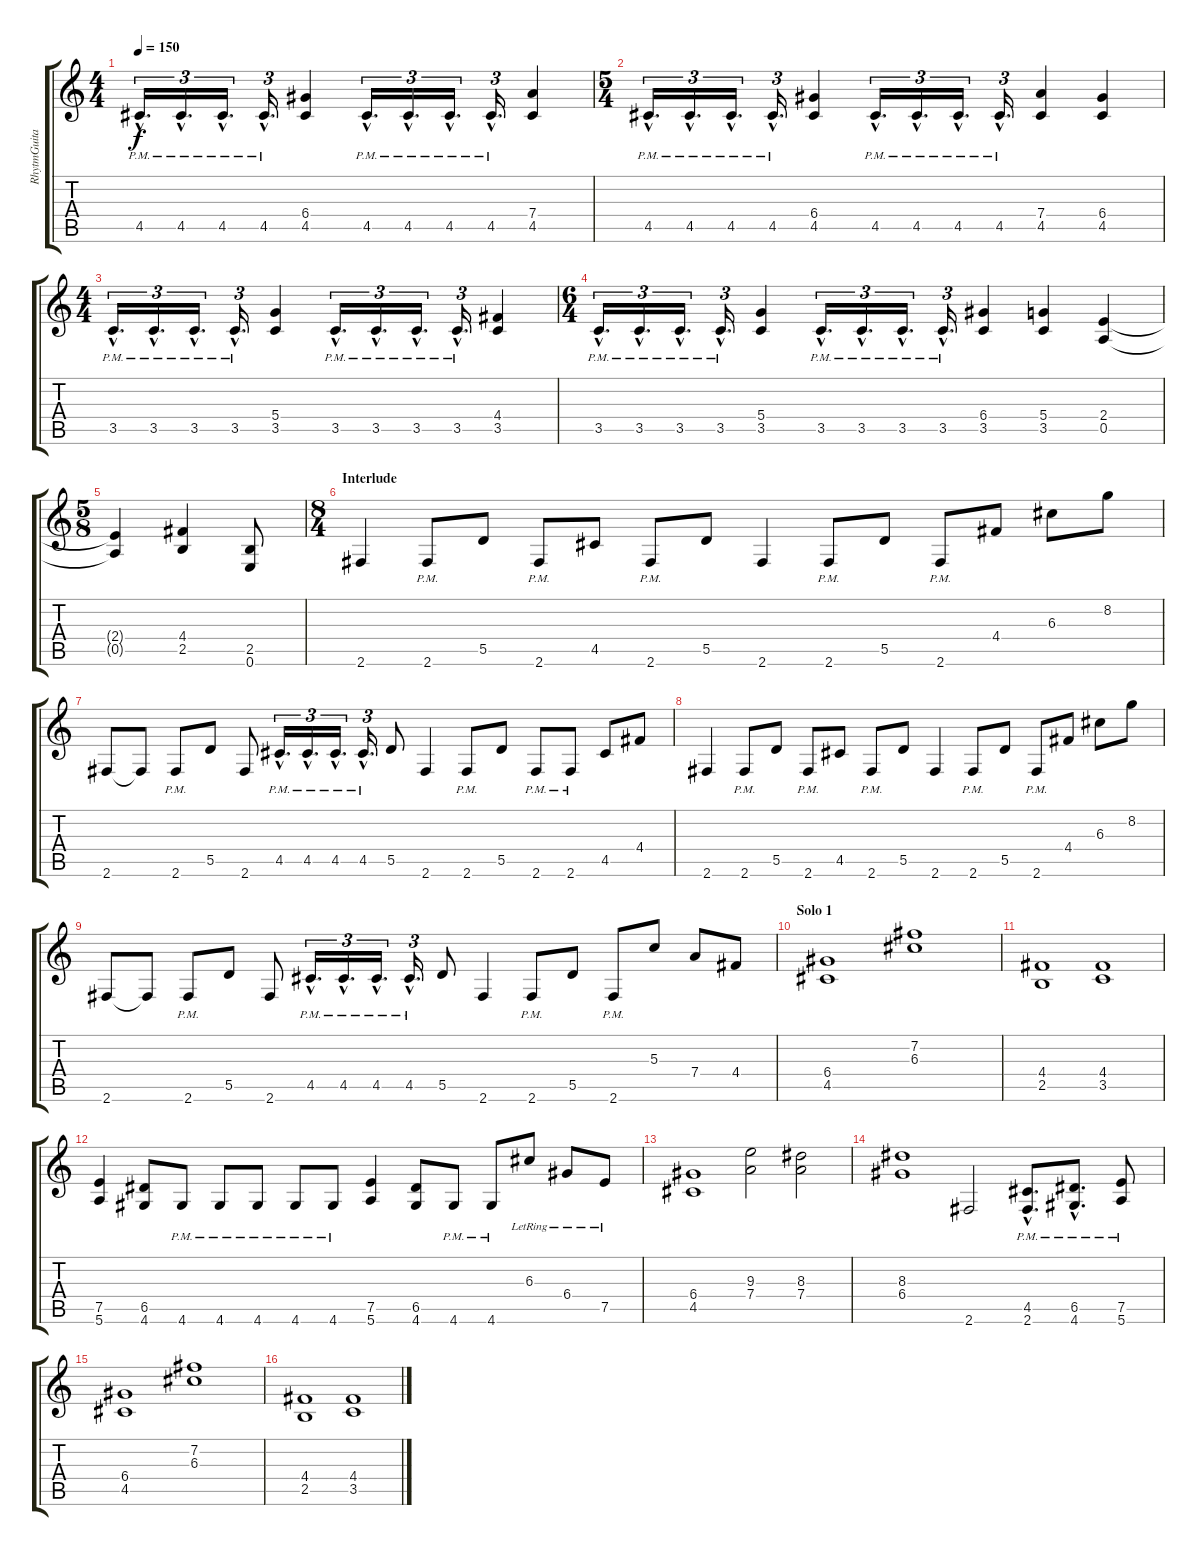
\track ("RhytmGuitar - Michael Denner" "RhytmGuita") {instrument distortionguitar}
\staff {score tabs}
\tuning (E4 B3 G3 D3 A2 E2) {hide}
\ts (4 4)
\tempo 150
\clef g2
\ks c
4.5{hac pm}.16{d tu (3 2) dy f} 4.5{hac pm}.16{d tu (3 2)} 4.5{hac pm}.16{d tu (3 2)} 4.5{hac pm}.16{d tu (3 2)} (6.4 4.5).4 4.5{hac pm}.16{d tu (3 2)} 4.5{hac pm}.16{d tu (3 2)} 4.5{hac pm}.16{d tu (3 2)} 4.5{hac pm}.16{d tu (3 2)} (7.4 4.5).4 |
\ts (5 4)
4.5{hac pm}.16{d tu (3 2)} 4.5{hac pm}.16{d tu (3 2)} 4.5{hac pm}.16{d tu (3 2)} 4.5{hac pm}.16{d tu (3 2)} (6.4 4.5).4 4.5{hac pm}.16{d tu (3 2)} 4.5{hac pm}.16{d tu (3 2)} 4.5{hac pm}.16{d tu (3 2)} 4.5{hac pm}.16{d tu (3 2)} (7.4 4.5).4 (6.4 4.5).4 |
\ts (4 4)
3.5{hac pm}.16{d tu (3 2)} 3.5{hac pm}.16{d tu (3 2)} 3.5{hac pm}.16{d tu (3 2)} 3.5{hac pm}.16{d tu (3 2)} (5.4 3.5).4 3.5{hac pm}.16{d tu (3 2)} 3.5{hac pm}.16{d tu (3 2)} 3.5{hac pm}.16{d tu (3 2)} 3.5{hac pm}.16{d tu (3 2)} (4.4 3.5).4 |
\ts (6 4)
3.5{hac pm}.16{d tu (3 2)} 3.5{hac pm}.16{d tu (3 2)} 3.5{hac pm}.16{d tu (3 2)} 3.5{hac pm}.16{d tu (3 2)} (5.4 3.5).4 3.5{hac pm}.16{d tu (3 2)} 3.5{hac pm}.16{d tu (3 2)} 3.5{hac pm}.16{d tu (3 2)} 3.5{hac pm}.16{d tu (3 2)} (6.4 3.5).4 (5.4 3.5).4 (2.4 0.5).4 |
\ts (5 8)
(2.4{t} 0.5{t}).4 (4.4 2.5).4 (2.5 0.6).8 |
\ts (8 4)
\section ("" "Interlude")
2.6.4 2.6{pm}.8 5.5.8 2.6{pm}.8 4.5.8 2.6{pm}.8 5.5.8 2.6.4 2.6{pm}.8 5.5.8 2.6{pm}.8 4.4.8 6.3.8 8.2.8 |
2.6.8 2.6{t}.8 2.6{pm}.8 5.5.8 2.6.8 4.5{hac pm}.16{d tu (3 2)} 4.5{hac pm}.16{d tu (3 2)} 4.5{hac pm}.16{d tu (3 2)} 4.5{hac pm}.16{d tu (3 2)} 5.5.8 2.6.4 2.6{pm}.8 5.5.8 2.6{pm}.8 2.6{pm}.8 4.5.8 4.4.8 |
2.6.4 2.6{pm}.8 5.5.8 2.6{pm}.8 4.5.8 2.6{pm}.8 5.5.8 2.6.4 2.6{pm}.8 5.5.8 2.6{pm}.8 4.4.8 6.3.8 8.2.8 |
2.6.8 2.6{t}.8 2.6{pm}.8 5.5.8 2.6.8 4.5{hac pm}.16{d tu (3 2)} 4.5{hac pm}.16{d tu (3 2)} 4.5{hac pm}.16{d tu (3 2)} 4.5{hac pm}.16{d tu (3 2)} 5.5.8 2.6.4 2.6{pm}.8 5.5.8 2.6{pm}.8 5.3.8 7.4.8 4.4.8 |
\section ("" "Solo 1")
(6.4 4.5).1 (7.2 6.3).1 |
(4.4 2.5).1 (4.4 3.5).1 |
(7.5 5.6).4 (6.5 4.6).8 4.6{pm}.8 4.6{pm}.8 4.6{pm}.8 4.6{pm}.8 4.6{pm}.8 (7.5 5.6).4 (6.5 4.6).8 4.6{pm}.8 4.6{pm}.8 6.3{lr}.8 6.4{lr}.8 7.5{lr}.8 |
(6.4 4.5).1 (9.3 7.4).2 (8.3 7.4).2 |
(8.3 6.4).1 2.6.2 (4.5{hac pm} 2.6{hac pm}).8{d} (6.5{hac pm} 4.6{hac pm}).8{d} (7.5{pm} 5.6{pm}).8 |
(6.4 4.5).1 (7.2 6.3).1 |
(4.4 2.5).1 (4.4 3.5).1
